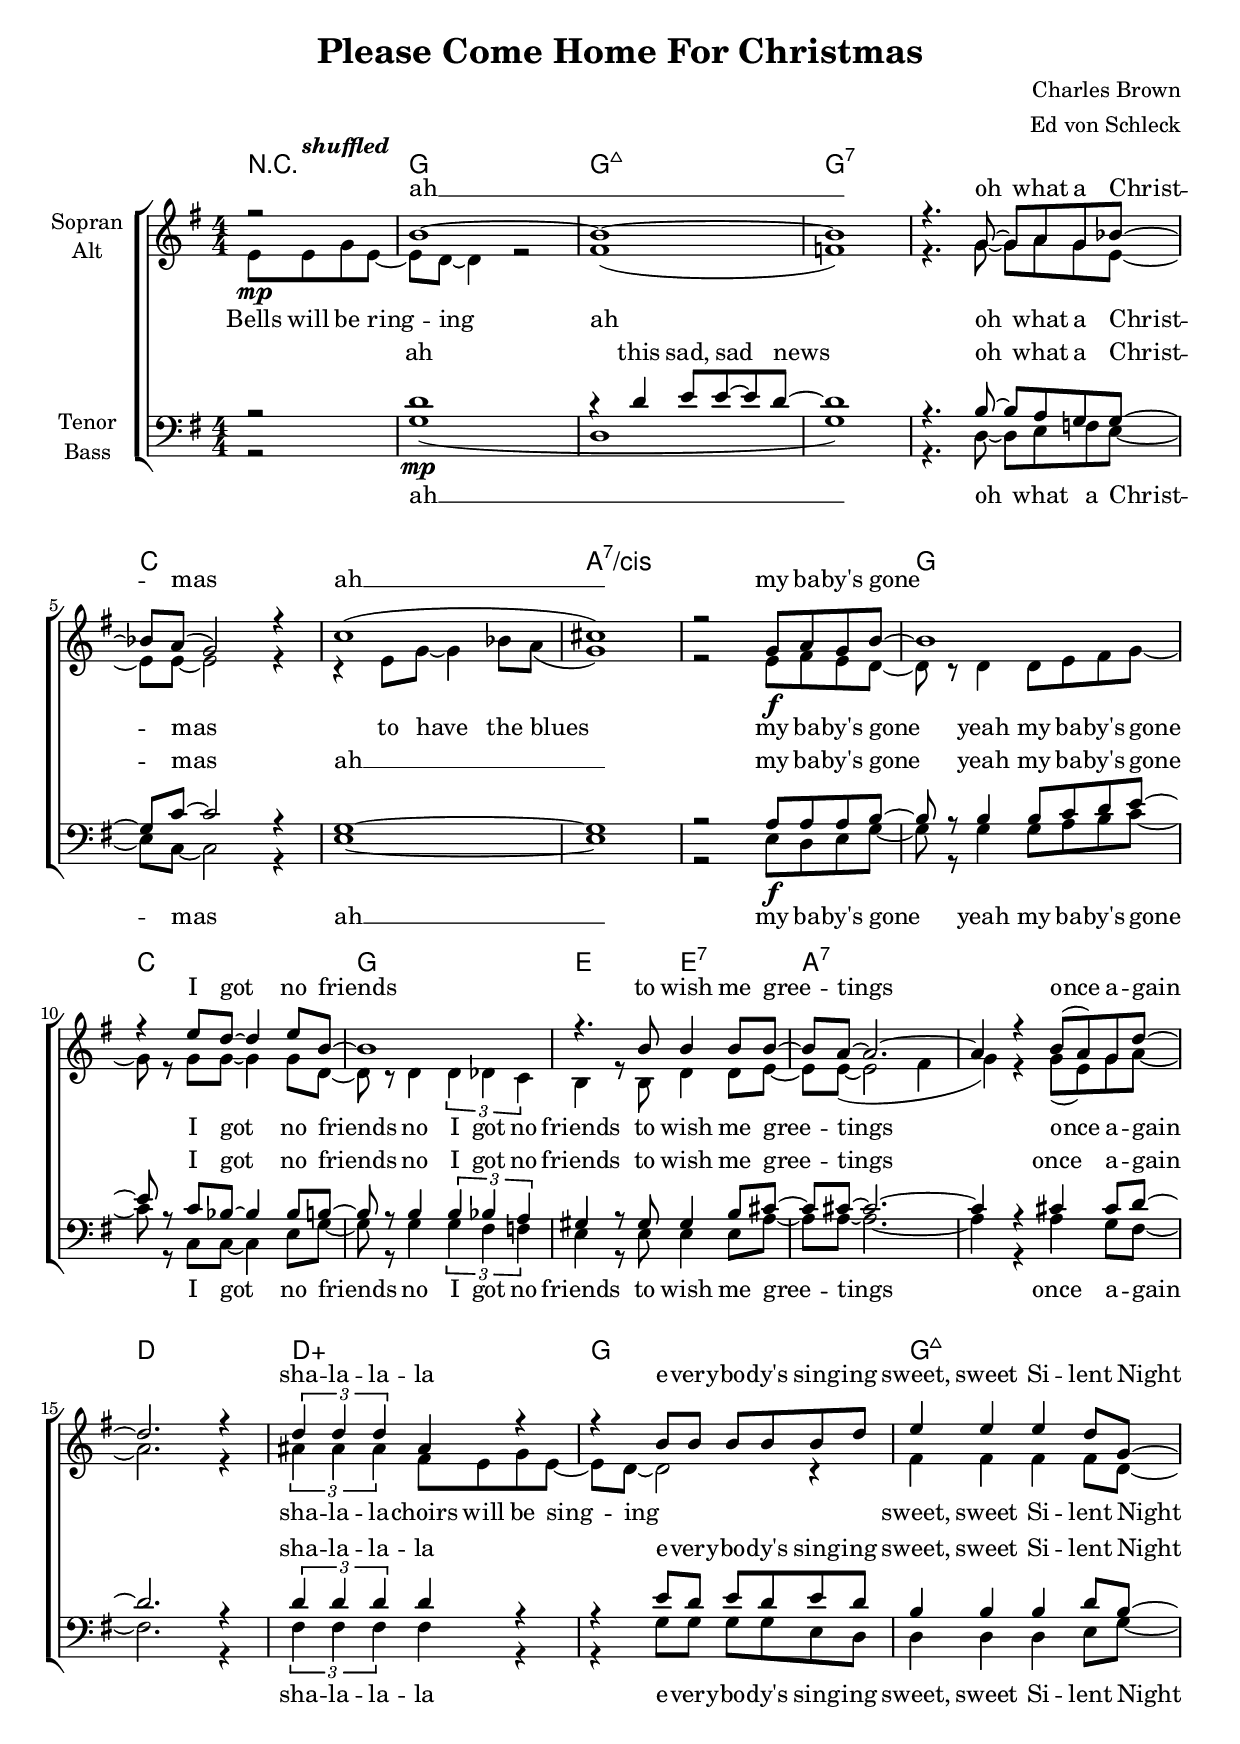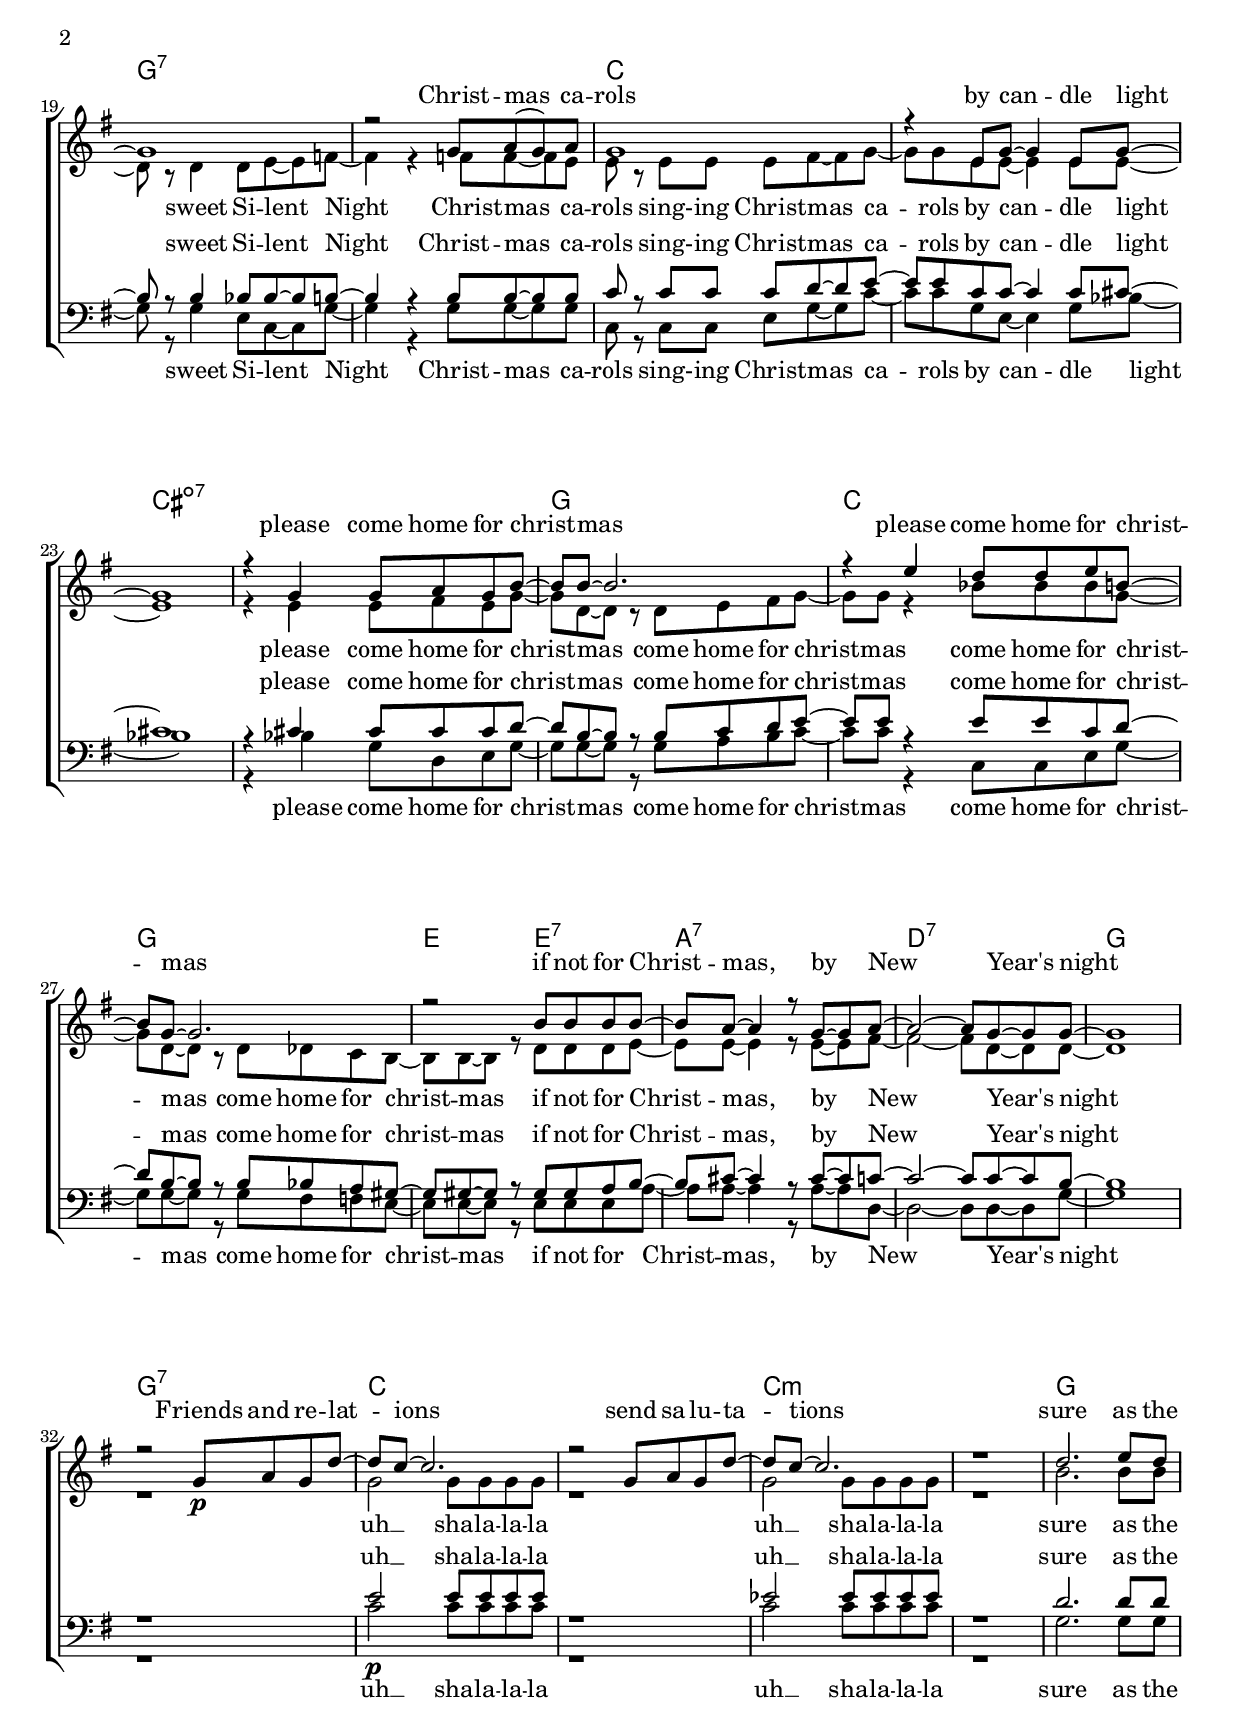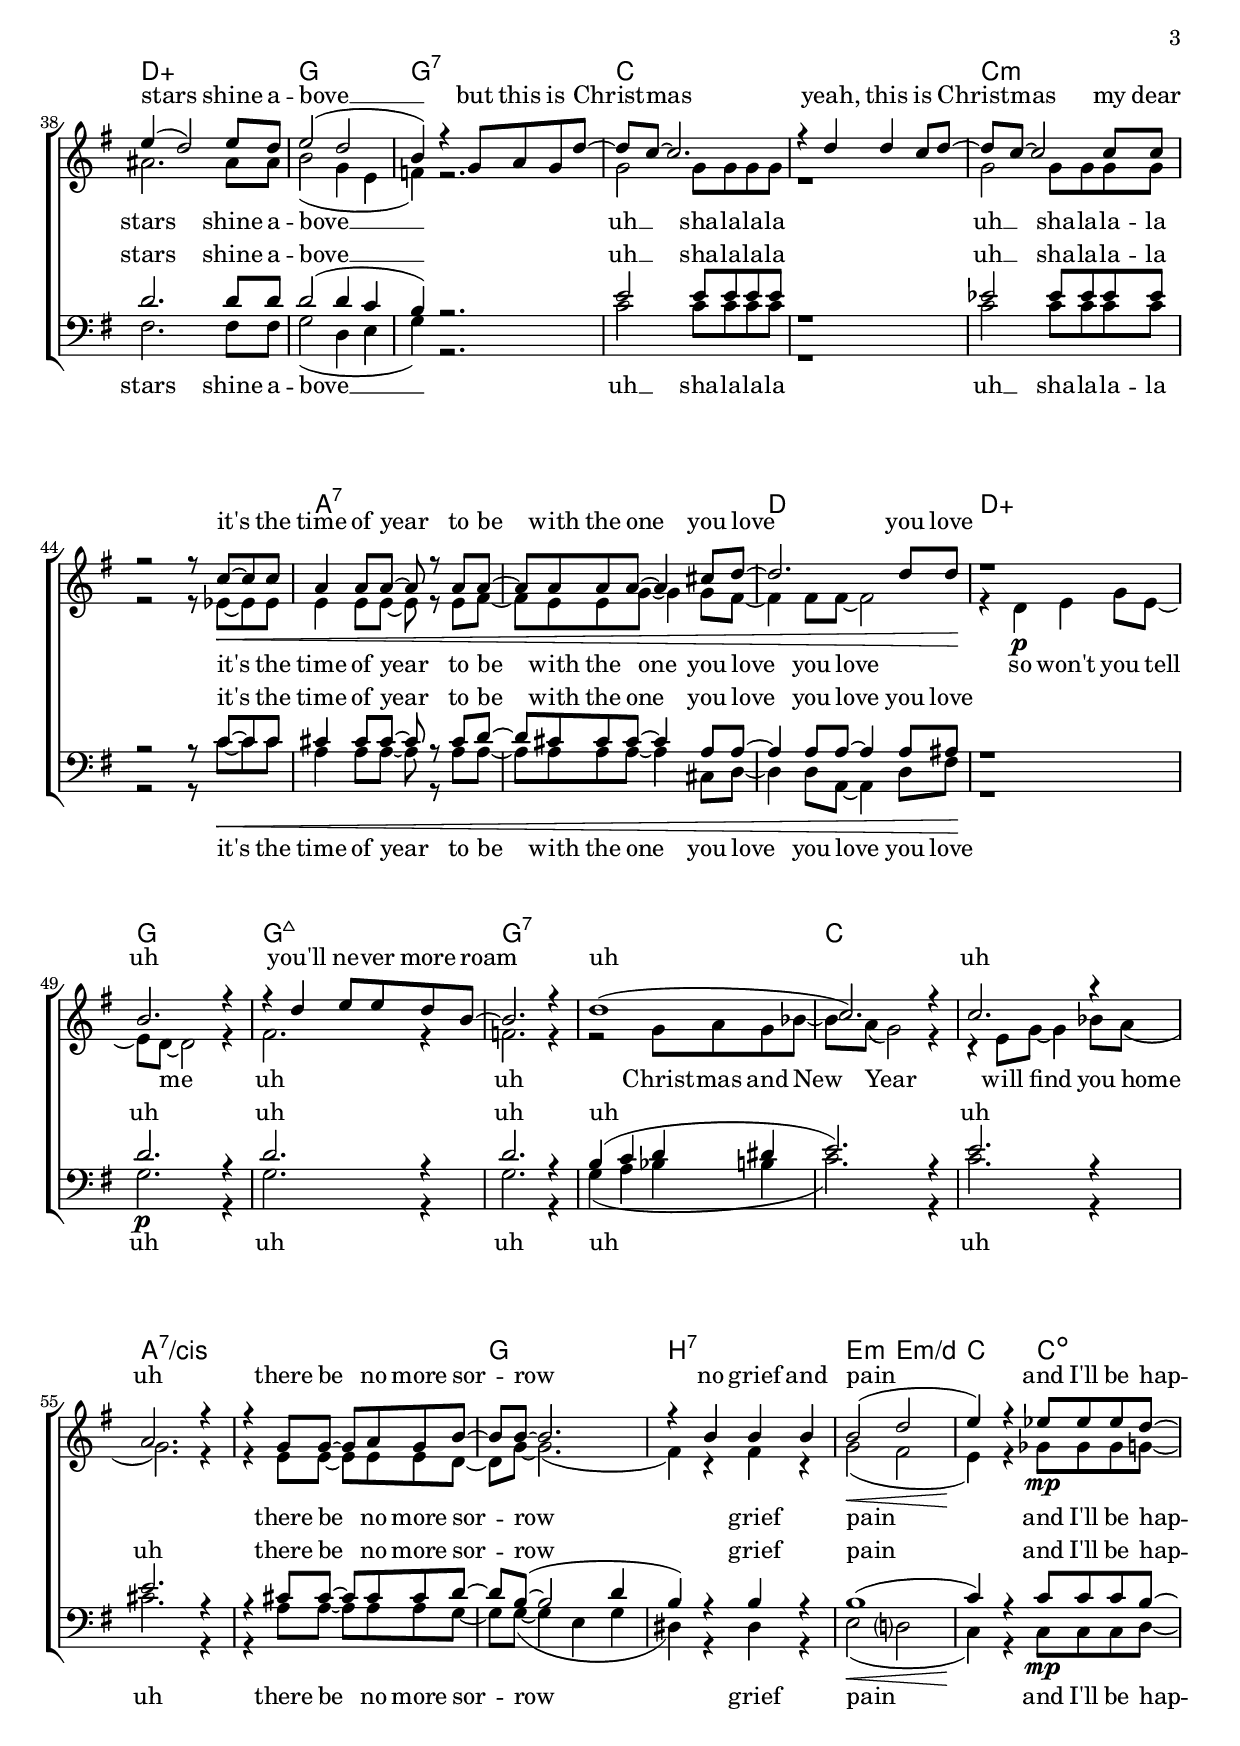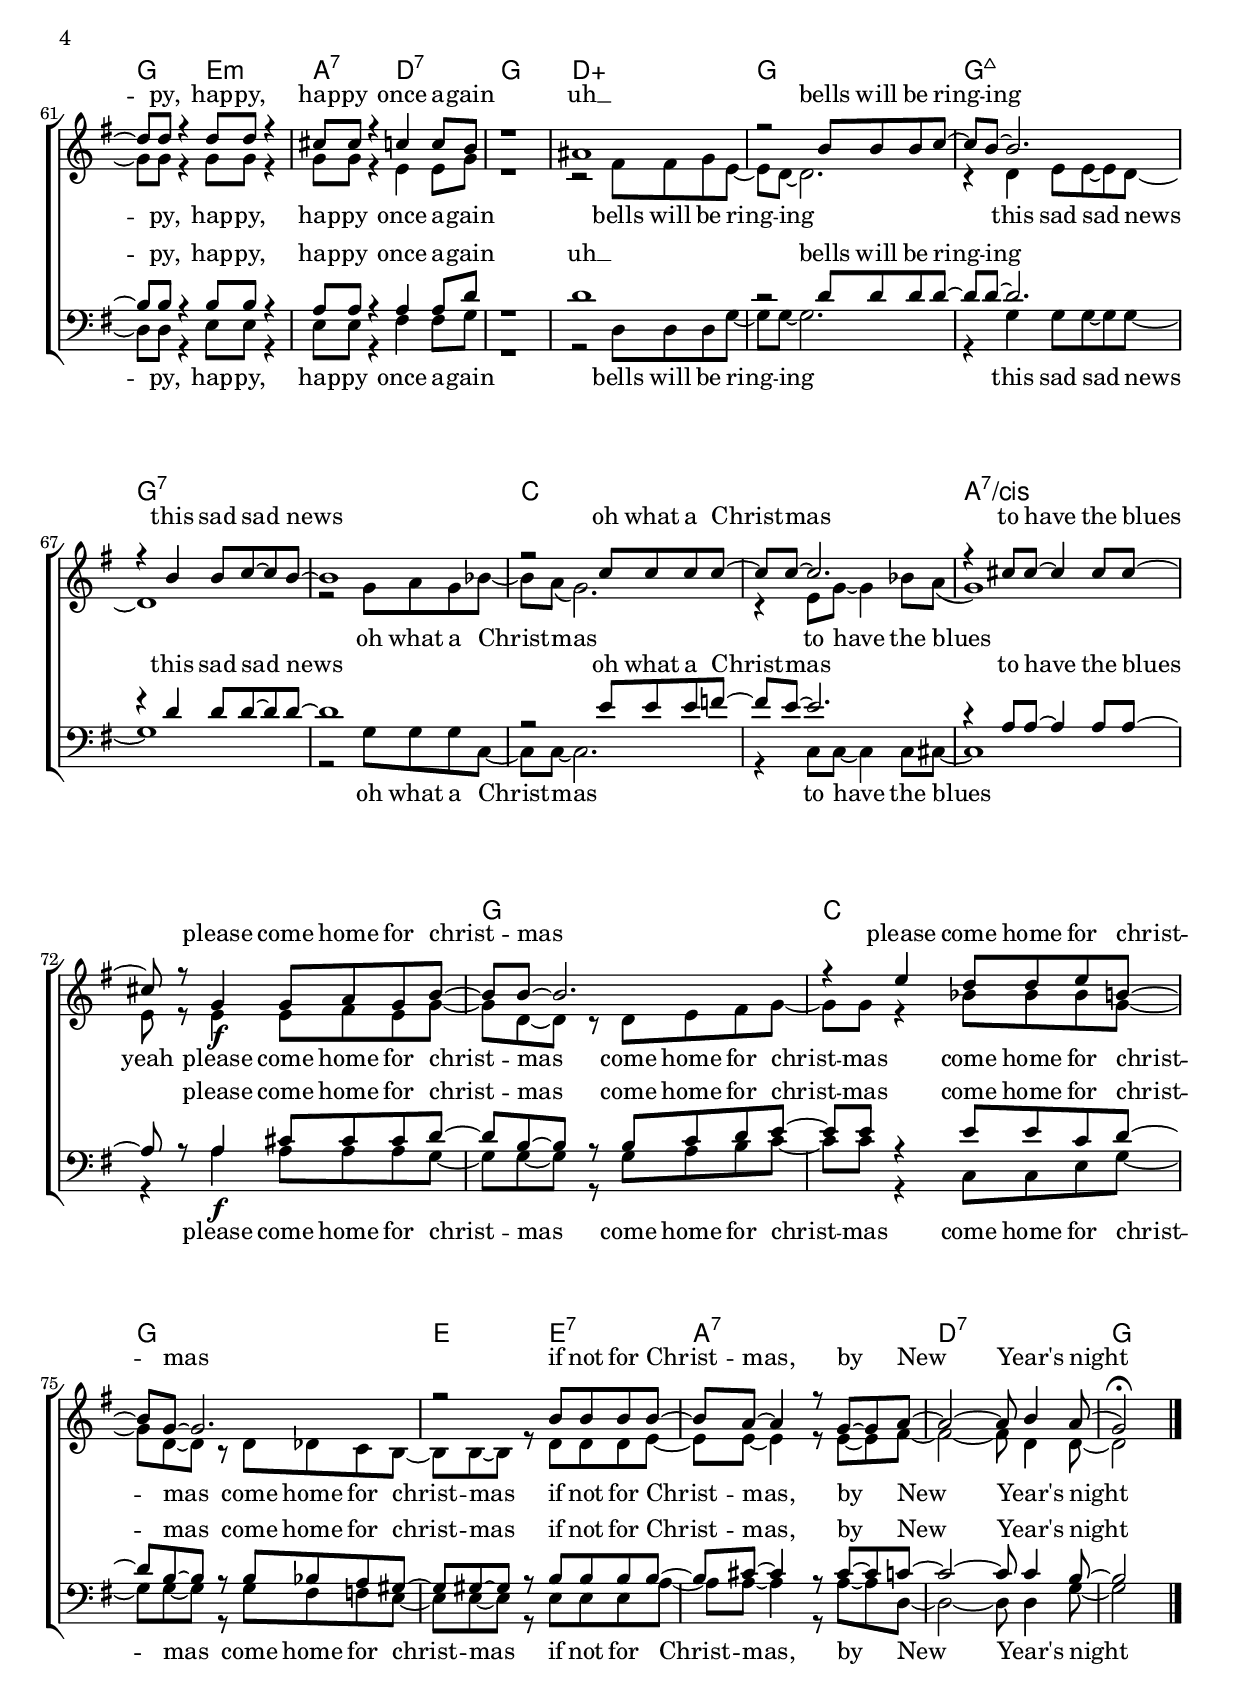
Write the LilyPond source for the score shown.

\version "2.15.39"

\header {
  title = "Please Come Home For Christmas"
  composer = "Charles Brown"
  arranger = "Ed von Schleck"
}

#(set-global-staff-size 19)


\paper {
  #(set-paper-size "a4")
}

global = {
  \key g \major
  \numericTimeSignature
  \time 4/4
  \partial 2
}

shuffled =  \tempo \markup {
  \italic shuffled
}

chordNames = \chordmode {
  \global
  \germanChords
  r2
  g1 g:maj7 g1*2:7
  c a:7/cis
  g1 c g e2 e:7
  a1*2:7 d1 d:aug
  
  g1 g:maj7 g1*2:7
  c cis:dim7
  g1 c g e2 e:7
  a1:7 d:7 g g:7
  
  c1*2 c:m 
  g1 d:aug g g:7
  c1*2 c:m
  a1*2:7 d1 d:aug
  
  g1 g:maj7 g1*2:7
  c a:7/cis
  g1 b:7 e2:m e:m/d c c:dim
  g e:m a:7 d:7 g1 d:aug
  
  g1 g:maj7 g1*2:7
  c a:7/cis
  g1 c g e2 e:7
  a1:7 d1:7 g2
}

soprano = \relative c'' {
  \global
  r2\mp
  b1~
  b1~
  b
  r4. g8~ g a g bes~
  
  bes a( g2) r4
  c1(
  cis)
  r2 g8\f a g b~
  
  b1
  r4 e8 d~ d4 e8 b~
  b1
  r4. b8 b4 b8 b~
  
  b a~ a2.~
  a4 r b8( a) g d'~
  d2. r4
  \times 2/3  { d4 d d } ais r
  
  r4 b8 b b b b d
  e4 e e d8 g,~
  g1
  r2 g8 a( g) a
  
  g1
  r4 e8 g~ g4 e8 g~
  g1
  r4 g g8 a g b~
  
  b b~ b2.
  r4 e4 d8 d e b~
  b g~ g2.
  r2 b8 b b b~
  
  b a~ a4 r8 g~ g a~
  a2~ a8 g~ g g~
  g1
  r2 g8\p a g d'~
  
  %%% Bridge
  d c~ c2.
  r2 g8 a g d'~
  d c~ c2.
  r1
  
  d2. e8 d
  e4( d2) e8 d
  e2( d2
  b4) r g8 a g d'~
  
  d c~ c2.
  r4 d d c8 d~
  d c~ c2 c8 c
  r2 r8 c8~\< c c
  
  a4 a8 a~ a r a8 a~
  a a a a~ a4 cis8 d~
  d2. d8 d\!
  r1
  %r4 d e g8 e~
  
  b2. r4
  r4 d4 e8 e d b~
  b2. r4
  d1(
  
  c2.) r4
  c2. r4
  a2. r4
  r4 g8 g~ g a g b~
  
  b b~ b2.
  r4 b b b
  b2\<( d
  e4)\! r es8\mp es es d~
  
  d d r4 d8 d r4
  cis8 cis r4 c c8 b
  r1
  ais1
  
  r2 b8 b b c~
  c b~ b2.
  r4 b b8 c~ c b~
  b1
  r2 c8  c c c~
  c c~ c2.
  
  r4 cis8 cis~ cis4 cis8 cis~
  cis8 r g4\f g8 a g b~
  b b~ b2.
  r4 e d8 d e b~
  
  b g~ g2.
  r2 b8 b b b~
  b a~ a4 r8 g~ g a~
  a2~ a8 b4 a8(
  
  g2)\fermata \bar "|."
}

alto = \relative c' {
  \global
  e8\shuffled e g e~
  e d~ d4 r2
  fis1(
  f)
  r4. g8~ g a g e~
  
  e e~ e2 r4
  r4 e8 g~ g4 bes8 a(
  g1)
  r2 e8 fis e d~
  
  d r d4 d8 e fis g~
  g r  g g~ g4 g8 d~
  d r d4 \times 2/3 { d4 des c }
  b4 r8 b d4 d8 e~
  e8 e~( e2 fis4
  g) r g8( e) g a~
  a2. r4
  \times 2/3  { ais4 ais ais } fis8 e g e~
  
  e d~ d2 r4
  fis4 fis fis fis8 d~
  d8 r d4 d8 e~ e f~
  f4 r f8 f~ f e
  
  e r e e e fis~ fis g~
  g g e e~ e4 e8 e~
  e1
  r4 e4 e8 fis e g~
  
  g d~ d r d e fis g~
  g g r4 bes8 bes bes g~
  g d~ d r d des c b~
  b b~ b r d d d e~
  
  e e~ e4 r8 e8~ e fis~
  fis2~ fis8 d~ d d~
  d1
  r1
  
  %%% Bridge
  g2 g8 g g g
  r1
  g2 g8 g g g
  r1
  
  b2. b8 b
  ais2. ais8 ais
  b2( g4 e
  f) r2.
  
  g2 g8 g g g
  r1
  g2 g8 g g g
  r2 r8 es8~ es es
  
  e4 e8 e~ e r e8 fis~
  fis e e g~ g4 g8 fis~
  fis4 fis8 fis~ fis2
  r4 d\p e g8 e~
  
  e8 d~ d2 r4
  fis2. r4
  f2. r4
  r2 g8 a g bes~
  
  bes a( g2) r4
  r4 e8 g~ g4 bes8 a(
  g2.) r4
  r4 e8 e~ e e e d~
  
  d g~ g2.(
  fis4) r fis r
  g2( fis
  e4) r ges8 ges ges g~
  
  g g r4 g8 g r4
  g8 g r4 e4 e8 g
  r1
  r2
  
  fis8 fis g e~
  e d~ d2.
  r4 d e8 e~ e d~
  d1
  r2 g8 a g bes~
  
  bes a( g2.)
  r4 e8 g~ g4 bes8 a(
  g1)
  e8 r e4 e8 fis e g~
  
  g d~ d r d e fis g~
  g g r4 bes8 bes bes g~
  g d~ d r d des c b~
  b b~ b r d d d e~
  
  e e~ e4 r8 e8~ e fis~
  fis2~ fis8 d4 d8~
  d2
}

tenor = \relative c' {
  \global
  r2
  d1\mp
  r4 d4 e8 e~ e d~
  d1
  r4. b8~ b a g g~
  
  g c8~ c2 r4
  g1~
  g
  r2 a8\f a a b~
  
  b r b4 b8 c d e~
  e r c bes~ bes4 bes8 b~
  b r b4 \times 2/3 { b4 bes a }
  gis4 r8 gis gis4 b8 cis~
  
  cis8 cis~ cis2.~
  cis4 r cis4 cis8 d~
  d2. r4
  \times 2/3  { d4 d d } d r
  
  r4 e8 d e d e d
  b4 b b d8 b~
  b8 r b4 bes8 bes~ bes b~
  b4 r b8 b~ b b
  
  c r c c c d~ d e~
  e e c c~ c4 c8 cis~
  cis1
  r4 cis4 cis8 cis cis d~
  
  d b~ b r b c d e~
  e e r4 e8 e c d~
  d b~ b r b bes a gis~
  gis gis~ gis r gis gis a b~
  
  b cis~ cis4 r8 cis8~ cis c~
  c2~ c8 c~ c b~
  b1
  r
  
  %%% Bridge
  e2\p e8 e e e
  r1
  es2 es8 es es es
  r1
  
  d2. d8 d
  d2. d8 d
  d2( d4 c
  b) r2.
  
  e2 e8 e e e
  r1
  es2 es8 es es es
  r2 r8 c8~ c c
  
  cis4 cis8 cis~ cis r cis8 d~
  d cis cis cis~ cis4 a8 a~
  a4 a8 a~ a4 a8 ais
  r1
  
  d2. r4
  d2. r4
  d2. r4
  b4( c d dis
  
  e2.) r4
  e2. r4
  e2. r4
  r4 cis8 cis~ cis cis cis d~
  
  d b~( b2 d4
  b) r b r
  b1(\<
  c4)\! r c8\mp c c b~
  
  b b r4 b8 b r4
  a8 a r4 a4 a8 d
  r1
  d
  
  r2 d8 d d d~
  d d~ d2.
  r4 d d8 d~ d d~
  d1
  
  r2 e8 e e f~
  f e~ e2.
  r4 a,8 a~ a4 a8 a~
  
  a8 r a4 cis8 cis cis d~
  d b~ b r b c d e~
  e e r4 e8 e c d~
  d b~ b r b bes a gis~
  
  gis gis~ gis r b b b b~
  b cis~ cis4 r8 cis8~ cis c~
  c2~ c8 c4 b8~
  b2
}

bass = \relative c' {
  \global
  r2
  g1(
  d1
  g1)
  r4. d8~ d e f e~
  
  e c~ c2 r4
  e1~
  e
  r2 e8 d e g~
  
  g r g4 g8 a b c~
  c r c, c~ c4 e8 g~
  g r8 g4 \times 2/3 { g4 fis f }
  e4 r8 e e4 e8 a~
  
  a8 a~ a2.~
  a4 r a4 g8 fis~
  fis2. r4
  \times 2/3  { fis4 fis fis } fis r
  
  r4 g8 g g g e d
  d4 d d e8 g~
  g8 r g4 e8 c~ c g'~
  g4 r g8 g~ g g
  
  c, r c c e g~ g c~
  c c g e~ e4 g8 bes~
  bes1
  r4 bes4 g8 d e g~
  
  g g~ g r g a b c~
  c c r4 c,8 c e g~
  g g~ g r g fis f e~
  e e~ e r e e e a~
  
  a a~ a4 r8 a8~ a d,~
  d2~ d8 d~ d g~
  g1
  r1
  
  %%% Bridge
  c2 c8 c c c
  r1
  c2 c8 c c c
  r1
  
  g2. g8 g
  fis2. fis8 fis
  g2( d4 e
  g) r2.
  
  c2 c8 c c c
  r1
  c2 c8 c c c
  r2 r8 c8~\< c c
  
  a4 a8 a~ a r a8 a~
  a a a a~ a4 cis,8 d~
  d4 d8 a~ a4 d8 fis\!
  r1
  
  g2.\p r4
  g2. r4
  g2. r4
  g4( a bes b
  
  c2.) r4
  c2. r4
  cis2. r4
  r4 a8 a~ a a a g~
  
  g g~( g4 e g
  dis4) r dis r
  e2( d?
  c4) r c8 c c d~
  
  d d r4 e8 e r4
  e8 e r4 fis4 fis8 g
  r1
  r2 d8 d d g~
  
  g g~ g2.
  r4 g4 g8 g~ g g~
  g1
  r2 g8 g g c,~
  
  c c~ c2.
  r4 c8 c~ c4 c8 cis~
  cis1
  r4 a'\f a8 a a g~
  
  g g~ g r g a b c~
  c c r4 c,8 c e g~
  g g~ g r g fis f e~
  e e~ e r e e e a~
  
  a a~ a4 r8 a8~ a d,~
  d2~ d8 d4 g8~
  g2
}

sopranoVerse = \lyricmode {
ah __
oh what a Christ -- mas
ah __
my ba -- by's gone I got no friends
to wish me gree -- tings once a -- gain
sha -- la -- la -- la

e -- very -- bo -- dy's sing -- ing sweet, sweet Si -- lent Night
Christ -- mas ca -- rols by can -- dle light
please come home for christ -- mas
please come home for christ -- mas
if not for Christ -- mas,   by New Year's night

Friends and re -- lat -- ions
send sa -- lu -- ta -- tions
sure as the stars shine a -- bove __

but this is Christ -- mas
yeah, this is Christ -- mas my dear
it's the time of year to be with the one you love you love
uh you'll ne -- ver more roam
uh
uh uh
there be no more sor -- row
no grief and pain
and I'll be hap -- py, hap -- py,
hap -- py once a -- gain uh __

bells will be ring -- ing this sad sad news
oh what a Christ -- mas to have the blues
please come home for christ -- mas
please come home for christ -- mas
if not for Christ -- mas,   by New Year's night
}

altoVerse = \lyricmode {
Bells will be ring -- ing ah 
oh what a Christ -- mas to have the blues
my ba -- by's gone 
yeah my ba -- by's gone I got no friends
no I got no friends
to wish me gree -- tings once a -- gain
sha -- la -- la --

choirs will be sing -- ing sweet, sweet Si -- lent Night
sweet Si -- lent Night
Christ -- mas ca -- rols
sing- -- ing Christ -- mas ca -- rols
by can -- dle light
please come home for christ -- mas
come home for christ -- mas
come home for christ -- mas
come home for christ -- mas
if not for Christ -- mas,   by New Year's night

uh __ sha -- la -- la -- la
uh __ sha -- la -- la -- la
sure as the stars shine a -- bove __
uh __ sha -- la -- la -- la
uh __ sha -- la -- la -- la
it's the time of year to be with the one 
you love you love

so won't you tell me uh  uh  Christ -- mas and New Year
will find you home
there be no more sor -- row
grief pain
and I'll be hap -- py, hap -- py,
hap -- py once a -- gain  

bells will be ring -- ing this sad sad news
oh what a Christ -- mas to have the blues yeah
please come home for christ -- mas
come home for christ -- mas
come home for christ -- mas
come home for christ -- mas
if not for Christ -- mas,   by New Year's night
}

tenorVerse = \lyricmode {
ah
this sad, sad news
oh what a Christ -- mas ah __
my ba -- by's gone
yeah my ba -- by's gone I got no friends
no I got no friends
to wish me gree -- tings once a -- gain
sha -- la -- la -- la

e -- very -- bo -- dy's sing -- ing sweet, sweet Si -- lent Night
sweet Si -- lent Night
Christ -- mas ca -- rols
sing- -- ing Christ -- mas ca -- rols
by can -- dle light
please come home for christ -- mas
come home for christ -- mas
come home for christ -- mas
come home for christ -- mas
if not for Christ -- mas,   by New Year's night

uh __ sha -- la -- la -- la
uh __ sha -- la -- la -- la
sure as the stars shine a -- bove __
uh __ sha -- la -- la -- la
uh __ sha -- la -- la -- la
it's the time of year to be with the one 
you love you love you love

uh uh uh 
uh uh uh there be no more sor -- row
grief pain
and I'll be hap -- py, hap -- py,
hap -- py once a -- gain  uh __ bells will be ring -- ing this sad sad news
oh what a Christ -- mas to have the blues

please come home for christ -- mas
come home for christ -- mas
come home for christ -- mas
come home for christ -- mas
if not for Christ -- mas,   by New Year's night
}

bassVerse = \lyricmode {
ah __
oh what a Christ -- mas
ah __
my ba -- by's gone
yeah my ba -- by's gone I got no friends
no I got no friends
to wish me gree -- tings once a -- gain
sha -- la -- la -- la

e -- very -- bo -- dy's sing -- ing sweet, sweet Si -- lent Night
sweet Si -- lent Night
Christ -- mas ca -- rols
sing- -- ing Christ -- mas ca -- rols
by can -- dle light

please come home for christ -- mas
come home for christ -- mas
come home for christ -- mas
come home for christ -- mas
if not for Christ -- mas,   by New Year's night

uh __ sha -- la -- la -- la
uh __ sha -- la -- la -- la
sure as the stars shine a -- bove __
uh __ sha -- la -- la -- la
uh __ sha -- la -- la -- la
it's the time of year to be with the one 
you love you love you love

uh uh uh 
uh uh uh there be no more sor -- row
grief pain
and I'll be hap -- py, hap -- py,
hap -- py once a -- gain  

bells will be ring -- ing this sad sad news
oh what a Christ -- mas to have the blues

please come home for christ -- mas
come home for christ -- mas
come home for christ -- mas
come home for christ -- mas
if not for Christ -- mas,   by New Year's night
}

chordsPart = \new ChordNames \chordNames

choirPart = \new ChoirStaff <<
  \new Staff = "sa" \with {
    instrumentName = \markup \center-column { "Sopran" "Alt" }
  } <<
    \new Voice = "soprano" { \voiceOne \soprano }
    \new Voice = "alto" { \voiceTwo \alto }
  >>
  \new Lyrics \with {
    alignAboveContext = "sa"
  } \lyricsto "soprano" \sopranoVerse
  \new Lyrics \lyricsto "alto" \altoVerse
  \new Staff = "tb" \with {
    instrumentName = \markup \center-column { "Tenor" "Bass" }
  } <<
    \clef bass
    \new Voice = "tenor" { \voiceOne \tenor }
    \new Voice = "bass" { \voiceTwo \bass }
  >>
  \new Lyrics \with {
    alignAboveContext = "tb"
  } \lyricsto "tenor" \tenorVerse
  \new Lyrics \lyricsto "bass" \bassVerse
>>

\score {
  <<
    \chordsPart
    \choirPart
  >>
  \layout { }
  \midi {
    \tempo 4 = 110
  }
}
